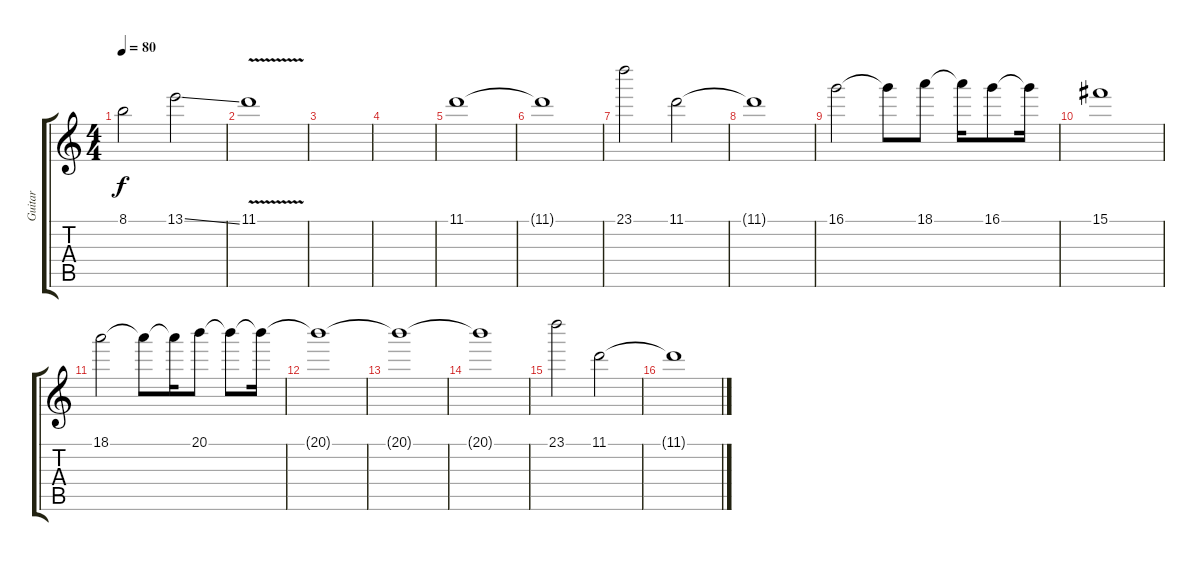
\track ("Guitar" "Guitar") {instrument distortionguitar}
\staff {score tabs}
\tuning (Eb4 Bb3 Gb3 Db3 Ab2 Eb2) {hide}
\ts (4 4)
\tempo 80
\clef g2
\ks c
8.1{t}.2{dy f} 13.1{ss}.2 |
11.1{v}.1 |
|
|
11.1.1 |
11.1{t}.1 |
23.1.2 11.1.2 |
11.1{t}.1 |
16.1.2 16.1{t}.8 18.1.8 18.1{t}.16 16.1.8 16.1{t}.16 |
15.1.1 |
18.1.2 18.1{t}.8 18.1{t}.16 20.1.8 20.1{t}.8 20.1{t}.16 |
20.1{t}.1 |
20.1{t}.1 |
20.1{t}.1 |
23.1.2 11.1.2 |
11.1{t}.1
